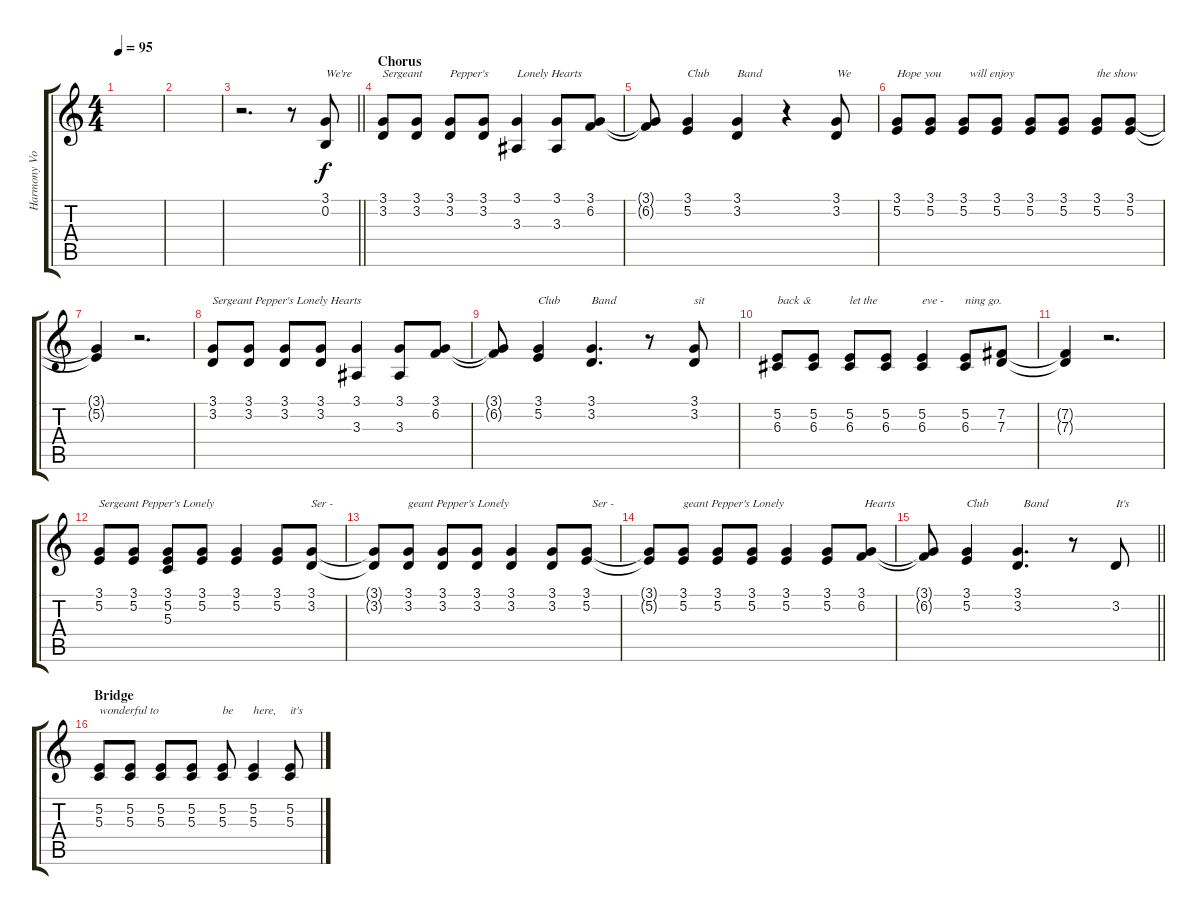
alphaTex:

\track ("Harmony Vocal (John, George)" "Harmony Vo") {instrument altosax}
\staff {score tabs}
\tuning (E4 B3 G3 D3 A2 E2) {hide}
\ts (4 4)
\tempo 95
\clef g2
\ks c
|
|
\barLineRight lightlight
r.2{d} r.8 (3.1 0.2).8{txt "We're"} |
\section ("" "Chorus")
(3.1 3.2).8{txt "Sergeant"} (3.1 3.2).8 (3.1 3.2).8{txt "Pepper's"} (3.1 3.2).8 (3.1 3.3).4{txt "Lonely Hearts"} (3.1 3.3).8 (3.1 6.2).8 |
(3.1{t} 6.2{t}).8 (3.1 5.2).4{txt "Club"} (3.1 3.2).4{txt "Band"} r.4 (3.1 3.2).8{txt "We"} |
(3.1 5.2).8{txt "Hope you"} (3.1 5.2).8 (3.1 5.2).8{txt "  will enjoy "} (3.1 5.2).8 (3.1 5.2).8 (3.1 5.2).8 (3.1 5.2).8{txt "the show"} (3.1 5.2).8 |
(3.1{t} 5.2{t}).4 r.2{d} |
(3.1 3.2).8{txt "Sergeant Pepper's Lonely Hearts"} (3.1 3.2).8 (3.1 3.2).8 (3.1 3.2).8 (3.1 3.3).4 (3.1 3.3).8 (3.1 6.2).8 |
(3.1{t} 6.2{t}).8 (3.1 5.2).4{txt "Club"} (3.1 3.2).4{d txt "Band"} r.8 (3.1 3.2).8{txt "sit"} |
(5.2 6.3).8{txt "back &"} (5.2 6.3).8 (5.2 6.3).8{txt "let the"} (5.2 6.3).8 (5.2 6.3).4{txt "eve -"} (5.2 6.3).8{txt "ning go."} (7.2 7.3).8 |
(7.2{t} 7.3{t}).4 r.2{d} |
(3.1 5.2).8{txt "Sergeant Pepper's Lonely"} (3.1 5.2).8 (3.1 5.2 5.3).8 (3.1 5.2).8 (3.1 5.2).4 (3.1 5.2).8 (3.1 3.2).8{txt "Ser -"} |
(3.1{t} 3.2{t}).8 (3.1 3.2).8{txt "geant Pepper's Lonely"} (3.1 3.2).8 (3.1 3.2).8 (3.1 3.2).4 (3.1 3.2).8 (3.1 5.2).8{txt "  Ser -"} |
(3.1{t} 5.2{t}).8 (3.1 5.2).8{txt "geant Pepper's Lonely"} (3.1 5.2).8 (3.1 5.2).8 (3.1 5.2).4 (3.1 5.2).8 (3.1 6.2).8{txt " Hearts"} |
\barLineRight lightlight
(3.1{t} 6.2{t}).8 (3.1 5.2).4{txt "Club"} (3.1 3.2).4{d txt "  Band"} r.8 3.2.8{txt "It's"} |
\section ("" "Bridge")
(5.2 5.3).8{txt "wonderful to"} (5.2 5.3).8 (5.2 5.3).8 (5.2 5.3).8 (5.2 5.3).8{txt "be"} (5.2 5.3).4{txt "here,"} (5.2 5.3).8{txt "it's"}
